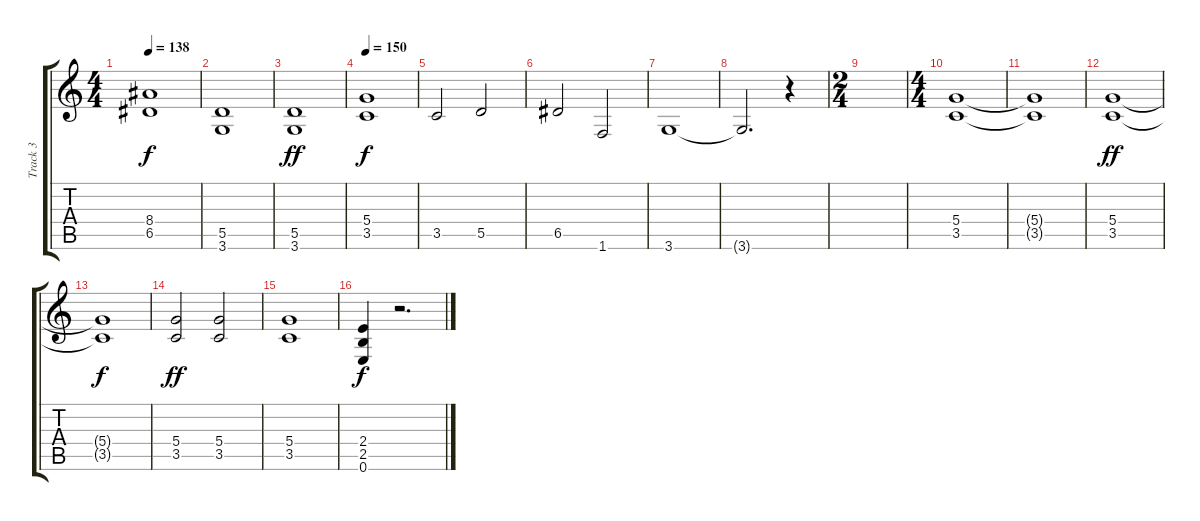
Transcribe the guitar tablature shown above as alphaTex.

\track ("Track 3" "Track 3") {instrument overdrivenguitar}
\staff {score tabs}
\tuning (E4 B3 G3 D3 A2 E2) {hide}
\ts (4 4)
\tempo 138
\clef g2
\ks c
(8.4 6.5).1{dy f} |
(5.5 3.6).1 |
(5.5 3.6).1{dy ff} |
\tempo 150
(5.4 3.5).1{dy f} |
3.5.2 5.5.2 |
6.5.2 1.6.2 |
3.6.1 |
3.6{t}.2{d} r.4 |
\ts (2 4)
|
\ts (4 4)
(5.4 3.5).1 |
(5.4{t} 3.5{t}).1 |
(5.4 3.5).1{dy ff} |
(5.4{t} 3.5{t}).1{dy f} |
(5.4 3.5).2{dy ff} (5.4 3.5).2 |
(5.4 3.5).1 |
(2.4 2.5 0.6).4{dy f} r.2{d}
